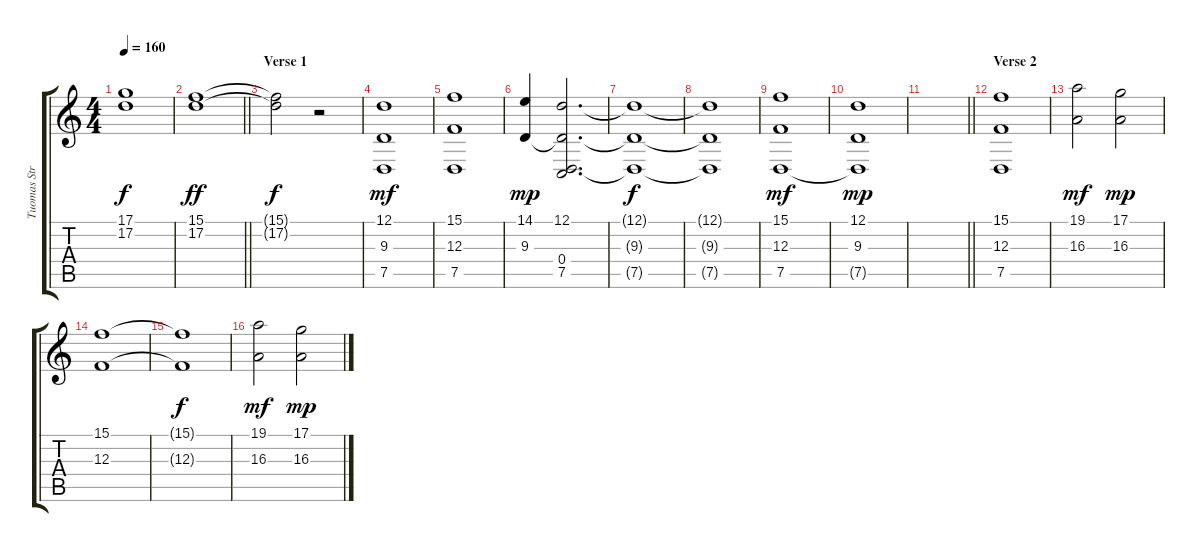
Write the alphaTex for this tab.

\track ("Tuomas Strings" "Tuomas Str") {instrument synthstrings2}
\staff {score tabs}
\tuning (D4 A3 F3 C3 G2 D2) {hide}
\ts (4 4)
\tempo 160
\clef g2
\ks c
(17.1{t} 17.2{t}).1{dy f} |
\barLineRight lightlight
(15.1 17.2).1{dy ff} |
\section ("" "Verse 1")
(15.1{t} 17.2{t}).2{dy f} r.2 |
(12.1 9.3 7.5).1{dy mf} |
(15.1 12.3 7.5).1 |
(14.1 9.3).4{dy mp} (12.1 9.3{t} 0.4 7.5).2{d} |
(12.1{t} 9.3{t} 7.5{t}).1{dy f} |
(12.1{t} 9.3{t} 7.5{t}).1 |
(15.1 12.3 7.5).1{dy mf} |
(12.1 9.3 7.5{t}).1{dy mp} |
\barLineRight lightlight
|
\section ("" "Verse 2")
(15.1 12.3 7.5).1 |
(19.1 16.3).2{dy mf} (17.1 16.3).2{dy mp} |
(15.1 12.3).1 |
(15.1{t} 12.3{t}).1{dy f} |
(19.1 16.3).2{dy mf} (17.1 16.3).2{dy mp}
